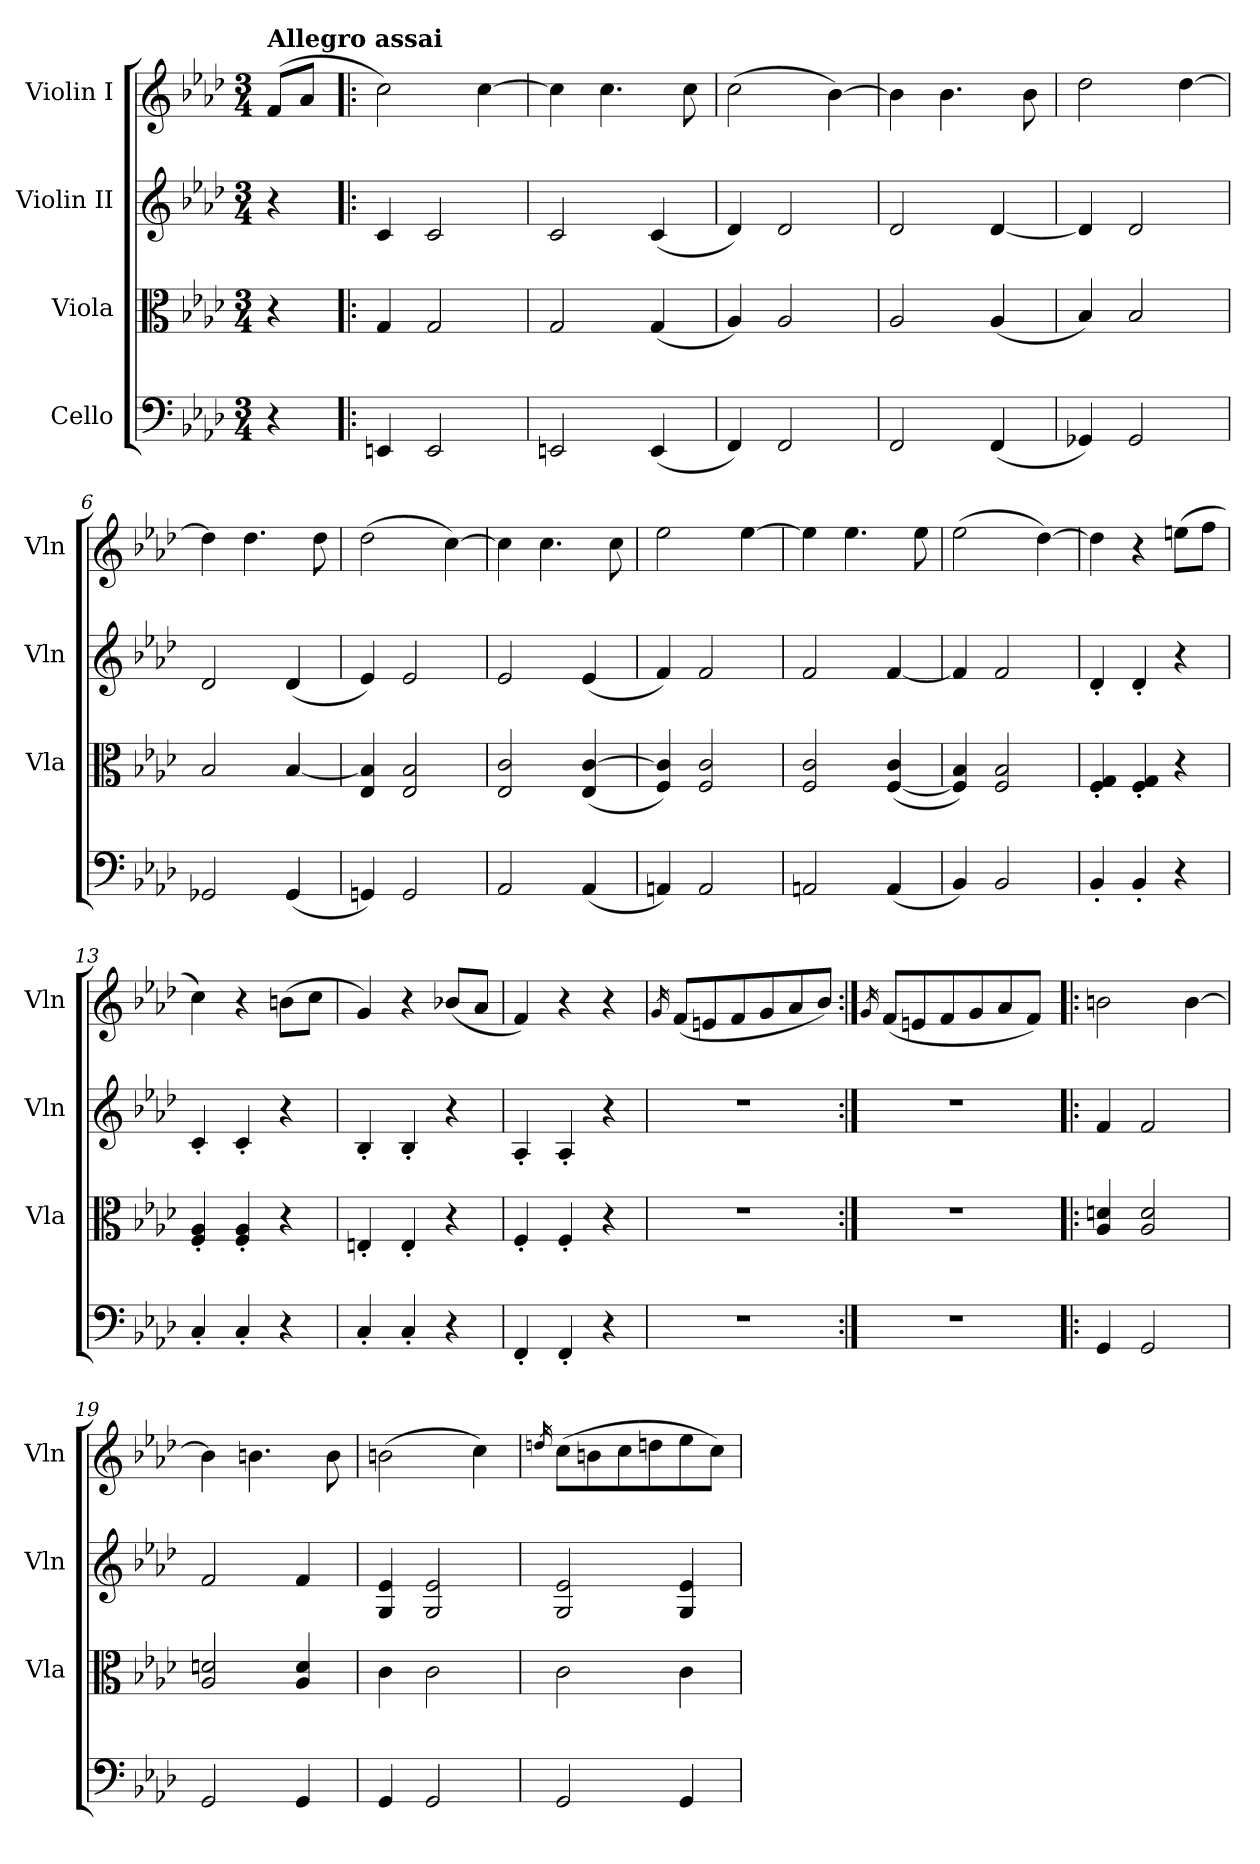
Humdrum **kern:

**kern	**kern	**kern	**kern
*part4	*part3	*part2	*part1
*staff4	*staff3	*staff2	*staff1
*I"Cello	*I"Viola	*I"Violin II	*I"Violin I
*	*I'Vla	*I'Vln	*I'Vln
*clefF4	*clefC3	*clefG2	*clefG2
*k[b-e-a-d-]	*k[b-e-a-d-]	*k[b-e-a-d-]	*k[b-e-a-d-]
*M3/4	*M3/4	*M3/4	*M3/4
=	=	=	=
!	!	!	!LO:TX:a:B:t=Allegro assai
4r	4r	4r	(<8f/L
.	.	.	8a-/J
=1!|:	=1!|:	=1!|:	=1!|:
4EEn/	4G/	4c/	2cc\)
2EE/	2G/	2c/	.
.	.	.	[4cc\
=2	=2	=2	=2
2EEn/	2G/	2c/	4cc\]
.	.	.	4.cc\
(<4EE/	(<4G/	(<4c/	.
.	.	.	8cc\
=3	=3	=3	=3
4FF/)	4A-/)	4d-/)	(>2cc\
2FF/	2A-/	2d-/	.
.	.	.	[4b-\)
=4	=4	=4	=4
2FF/	2A-/	2d-/	4b-\]
.	.	.	4.b-\
(<4FF/	(<4A-/	[4d-/	.
.	.	.	8b-\
=5	=5	=5	=5
4GG-X/)	4B-/)	4d-/]	2dd-\
2GG-/	2B-/	2d-/	.
.	.	.	[4dd-\
=6	=6	=6	=6
2GG-X/	2B-/	2d-/	4dd-\]
.	.	.	4.dd-\
(<4GG-/	[4B-/	(<4d-/	.
.	.	.	8dd-\
=7	=7	=7	=7
4GGn/)	4E-/ 4B-/]	4e-/)	(>2dd-\
2GG/	2E-/ 2B-/	2e-/	.
.	.	.	[4cc\)
=8	=8	=8	=8
2AA-/	2E-/ 2c/	2e-/	4cc\]
.	.	.	4.cc\
(<4AA-/	(>4E-/ [4c/	(<4e-/	.
.	.	.	8cc\
=9	=9	=9	=9
4AAn/)	4F/ 4c/])	4f/)	2ee-\
2AA/	2F/ 2c/	2f/	.
.	.	.	[4ee-\
=10	=10	=10	=10
2AAn/	2F/ 2c/	2f/	4ee-\]
.	.	.	4.ee-\
(<4AA/	(>[4F/ 4c/	[4f/	.
.	.	.	8ee-\
=11	=11	=11	=11
4BB-/)	4F/] 4B-/)	4f/]	(>2ee-\
2BB-/	2F/ 2B-/	2f/	.
.	.	.	[4dd-\)
=12	=12	=12	=12
4BB-'/	4F/' 4G/'	4d-'/	4dd-\]
4BB-'/	4F/' 4G/'	4d-'/	4r
4r	4r	4r	(>8een\L
.	.	.	8ff\J
=13	=13	=13	=13
4C'/	4F/' 4A-/'	4c'/	4cc\)
4C'/	4F/' 4A-/'	4c'/	4r
4r	4r	4r	(>8bn\L
.	.	.	8cc\J
=14	=14	=14	=14
4C'/	4En'/	4B-'/	4g/)
4C'/	4E'/	4B-'/	4r
4r	4r	4r	(<8b-X/L
.	.	.	8a-/J
=15	=15	=15	=15
4FF'/	4F'/	4A-'/	4f/)
4FF'/	4F'/	4A-'/	4r
4r	4r	4r	4r
=16	=16	=16	=16
.	.	.	16qg/
2.r	2.r	2.r	(<8f/L
.	.	.	8en/
.	.	.	8f/
.	.	.	8g/
.	.	.	8a-/
.	.	.	8b-/J)
!!LO:LB:g=z
=17:|!	=17:|!	=17:|!	=17:|!
.	.	.	16qg/
2.r	2.r	2.r	(<8f/L
.	.	.	8en/
.	.	.	8f/
.	.	.	8g/
.	.	.	8a-/
.	.	.	8f/J)
=18!|:	=18!|:	=18!|:	=18!|:
4GG/	4A-/ 4dn/	4f/	2bn\
2GG/	2A-/ 2d/	2f/	.
.	.	.	[4b\
=19	=19	=19	=19
2GG/	2A-/ 2dn/	2f/	4b\]
.	.	.	4.bn\
4GG/	4A-/ 4d/	4f/	.
.	.	.	8b\
=20	=20	=20	=20
4GG/	4c\	4G/ 4e-/	(>2bn\
2GG/	2c\	2G/ 2e-/	.
.	.	.	4cc\)
=21	=21	=21	=21
.	.	.	16qddn/
2GG/	2c\	2G/ 2e-/	(>8cc\L
.	.	.	8bn\
.	.	.	8cc\
.	.	.	8dd\
4GG/	4c\	4G/ 4e-/	8ee-\
.	.	.	8cc\J)
=	=	=	=
*-	*-	*-	*-
